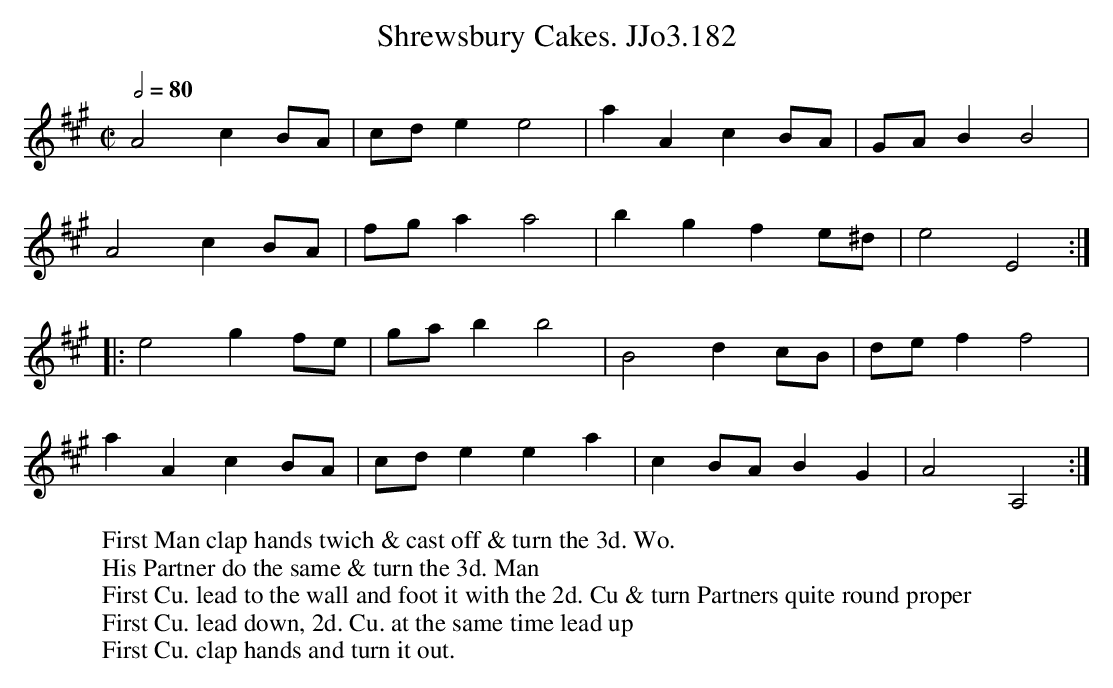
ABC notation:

X:1
T:Shrewsbury Cakes. JJo3.182
M:C|
L:1/4
Q:1/2=80
K:A
A2cB/A/ | c/d/ee2 | aAcB/A/ | G/A/BB2 |
A2cB/A/ | f/g/aa2 | bgfe/^d/ | e2E2 :|
|:e2 gf/e/ | g/a/bb2 | B2dc/B/ | d/e/ff2 |
aAcB/A/ | c/d/eea | cB/A/BG | A2A,2 :|
W:First Man clap hands twich & cast off & turn the 3d. Wo.
W:His Partner do the same & turn the 3d. Man
W:First Cu. lead to the wall and foot it with the 2d. Cu & turn Partners quite round proper
W:First Cu. lead down, 2d. Cu. at the same time lead up
W:First Cu. clap hands and turn it out.
